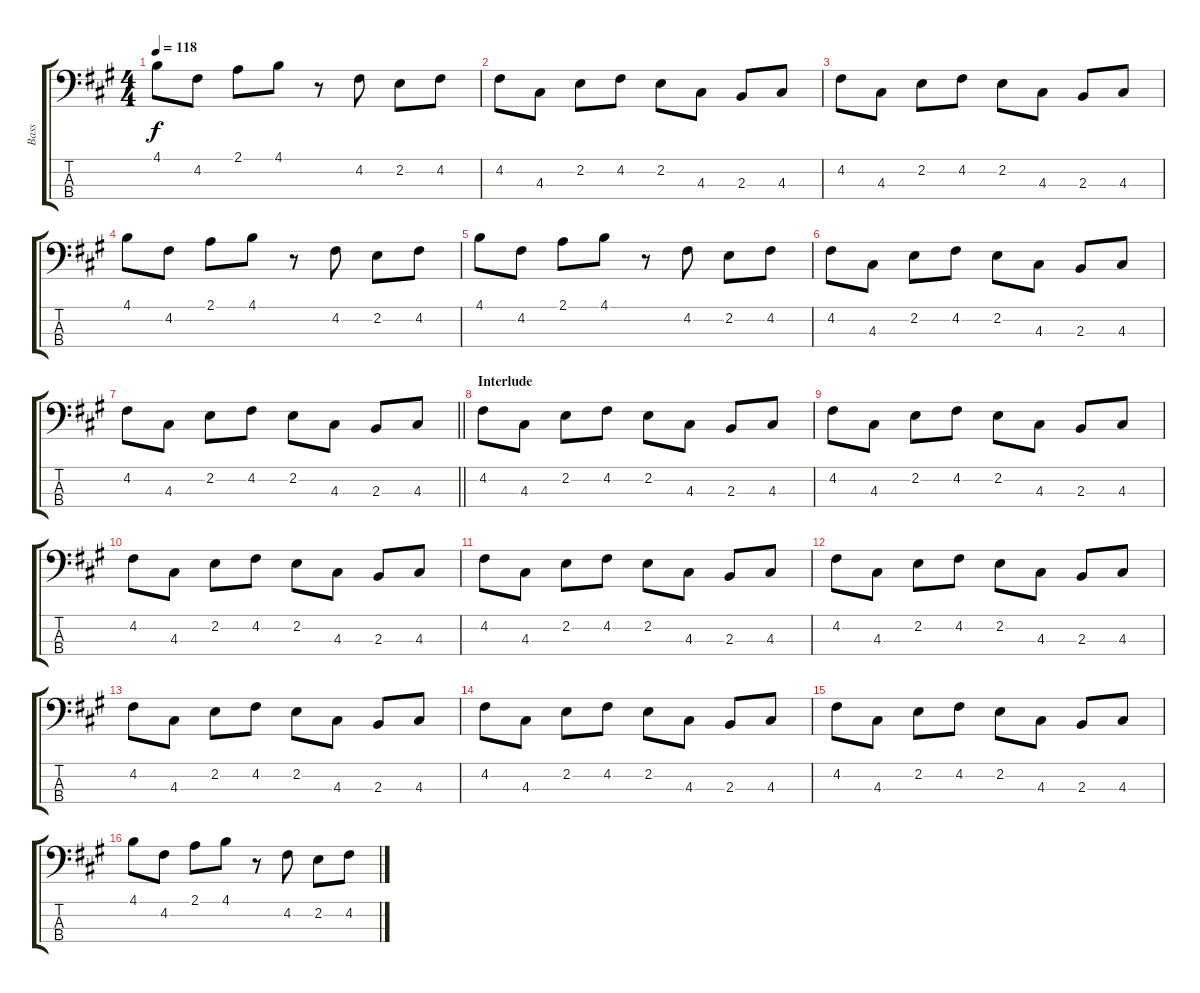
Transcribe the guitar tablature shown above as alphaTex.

\track ("Bass" "Bass") {instrument electricbasspick}
\staff {score tabs}
\tuning (G2 D2 A1 E1) {hide}
\ts (4 4)
\tempo 118
\clef f4
\ks f#minor
4.1.8{dy f} 4.2.8 2.1.8 4.1.8 r.8 4.2.8 2.2.8 4.2.8 |
4.2.8 4.3.8 2.2.8 4.2.8 2.2.8 4.3.8 2.3.8 4.3.8 |
4.2.8 4.3.8 2.2.8 4.2.8 2.2.8 4.3.8 2.3.8 4.3.8 |
4.1.8 4.2.8 2.1.8 4.1.8 r.8 4.2.8 2.2.8 4.2.8 |
4.1.8 4.2.8 2.1.8 4.1.8 r.8 4.2.8 2.2.8 4.2.8 |
4.2.8 4.3.8 2.2.8 4.2.8 2.2.8 4.3.8 2.3.8 4.3.8 |
\barLineRight lightlight
4.2.8 4.3.8 2.2.8 4.2.8 2.2.8 4.3.8 2.3.8 4.3.8 |
\section ("" "Interlude")
4.2.8 4.3.8 2.2.8 4.2.8 2.2.8 4.3.8 2.3.8 4.3.8 |
4.2.8 4.3.8 2.2.8 4.2.8 2.2.8 4.3.8 2.3.8 4.3.8 |
4.2.8 4.3.8 2.2.8 4.2.8 2.2.8 4.3.8 2.3.8 4.3.8 |
4.2.8 4.3.8 2.2.8 4.2.8 2.2.8 4.3.8 2.3.8 4.3.8 |
4.2.8 4.3.8 2.2.8 4.2.8 2.2.8 4.3.8 2.3.8 4.3.8 |
4.2.8 4.3.8 2.2.8 4.2.8 2.2.8 4.3.8 2.3.8 4.3.8 |
4.2.8 4.3.8 2.2.8 4.2.8 2.2.8 4.3.8 2.3.8 4.3.8 |
4.2.8 4.3.8 2.2.8 4.2.8 2.2.8 4.3.8 2.3.8 4.3.8 |
4.1.8 4.2.8 2.1.8 4.1.8 r.8 4.2.8 2.2.8 4.2.8
